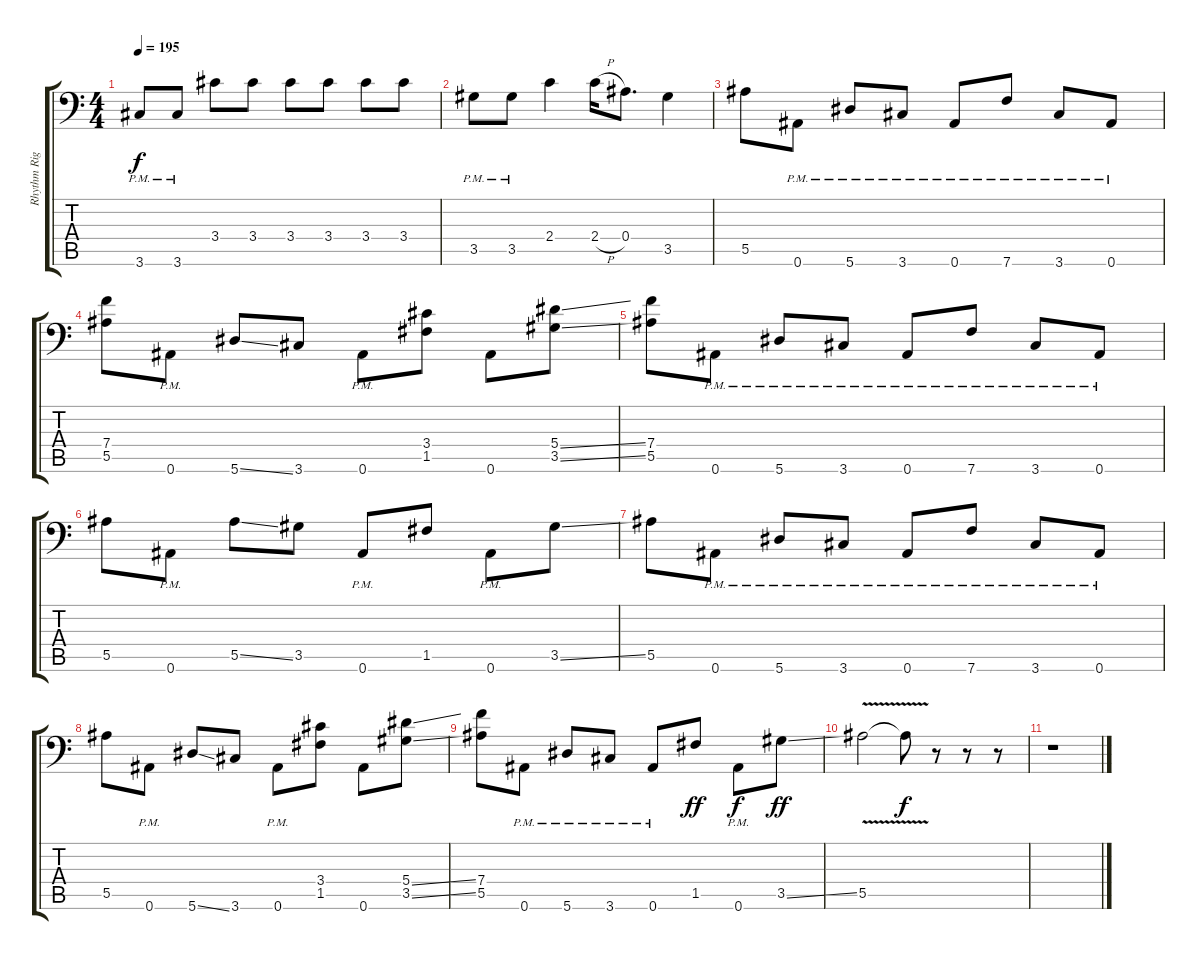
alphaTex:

\track ("Rhythm Right" "Rhythm Rig") {instrument distortionguitar}
\staff {score tabs}
\tuning (C4 G3 Eb3 Bb2 F2 Bb1) {hide}
\ts (4 4)
\tempo 195
\clef f4
\ks c
3.6{pm}.8{dy f} 3.6{pm}.8 3.4.8 3.4.8 3.4.8 3.4.8 3.4.8 3.4.8 |
3.5{pm}.8 3.5{pm}.8 2.4.4 2.4{h}.16 0.4.8{d} 3.5.4 |
5.5.8 0.6{pm}.8 5.6{pm}.8 3.6{pm}.8 0.6{pm}.8 7.6{pm}.8 3.6{pm}.8 0.6{pm}.8 |
(7.4 5.5).8 0.6{pm}.8 5.6{ss}.8 3.6.8 0.6{pm}.8 (3.4 1.5).8 0.6.8 (5.4{ss} 3.5{ss}).8 |
(7.4 5.5).8 0.6{pm}.8 5.6{pm}.8 3.6{pm}.8 0.6{pm}.8 7.6{pm}.8 3.6{pm}.8 0.6{pm}.8 |
5.5.8 0.6{pm}.8 5.5{ss}.8 3.5.8 0.6{pm}.8 1.5.8 0.6{pm}.8 3.5{ss}.8 |
5.5.8 0.6{pm}.8 5.6{pm}.8 3.6{pm}.8 0.6{pm}.8 7.6{pm}.8 3.6{pm}.8 0.6{pm}.8 |
5.5.8 0.6{pm}.8 5.6{ss}.8 3.6.8 0.6{pm}.8 (3.4 1.5).8 0.6.8 (5.4{ss} 3.5{ss}).8 |
(7.4 5.5).8 0.6{pm}.8 5.6{pm}.8 3.6{pm}.8 0.6{pm}.8 1.5.8{dy ff} 0.6{pm}.8{dy f} 3.5{ss}.8{dy ff} |
5.5{v}.2 5.5{t}.8{dy f} r.8 r.8 r.8 |
r.1
